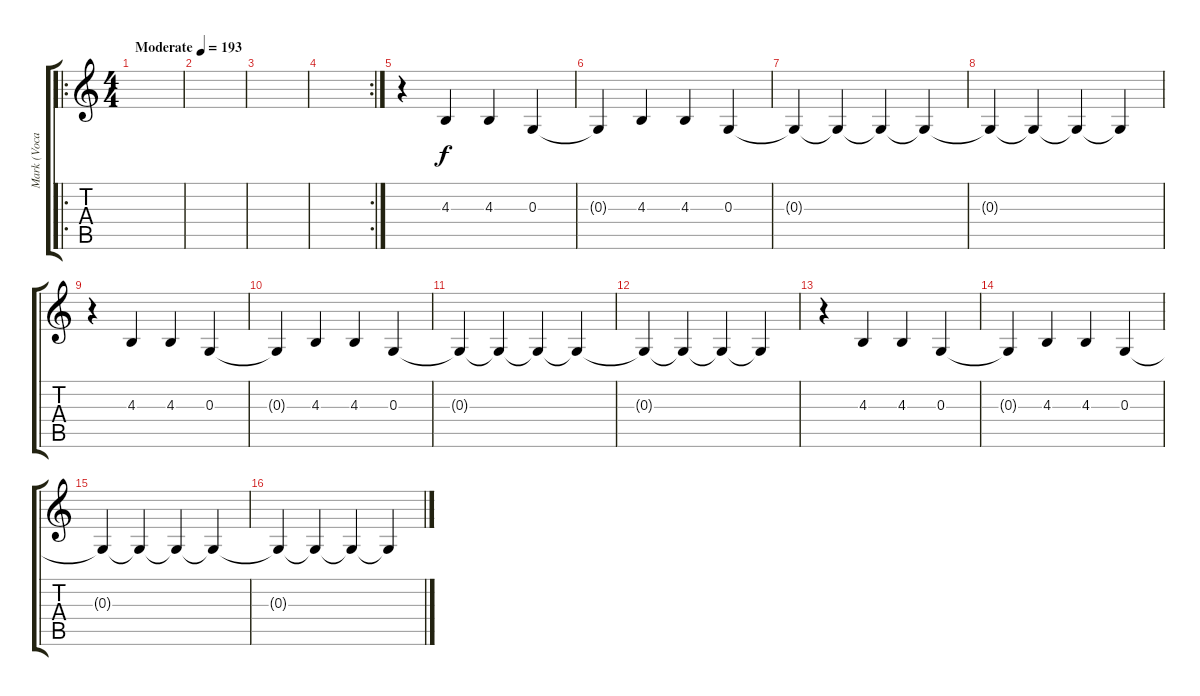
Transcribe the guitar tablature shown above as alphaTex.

\track ("Mark (Vocals)" "Mark (Voca") {instrument clarinet}
\staff {score tabs}
\tuning (E4 B3 G3 D3 A2 E2) {hide}
\ro
\ts (4 4)
\tempo (193 "Moderate")
\clef g2
\ks c
|
|
|
\rc 2
|
r.4 4.3.4 4.3.4 0.3.4 |
0.3{t}.4 4.3.4 4.3.4 0.3.4 |
0.3{t}.4 0.3{t}.4 0.3{t}.4 0.3{t}.4 |
0.3{t}.4 0.3{t}.4 0.3{t}.4 0.3{t}.4 |
r.4 4.3.4 4.3.4 0.3.4 |
0.3{t}.4 4.3.4 4.3.4 0.3.4 |
0.3{t}.4 0.3{t}.4 0.3{t}.4 0.3{t}.4 |
0.3{t}.4 0.3{t}.4 0.3{t}.4 0.3{t}.4 |
r.4 4.3.4 4.3.4 0.3.4 |
0.3{t}.4 4.3.4 4.3.4 0.3.4 |
0.3{t}.4 0.3{t}.4 0.3{t}.4 0.3{t}.4 |
0.3{t}.4 0.3{t}.4 0.3{t}.4 0.3{t}.4
